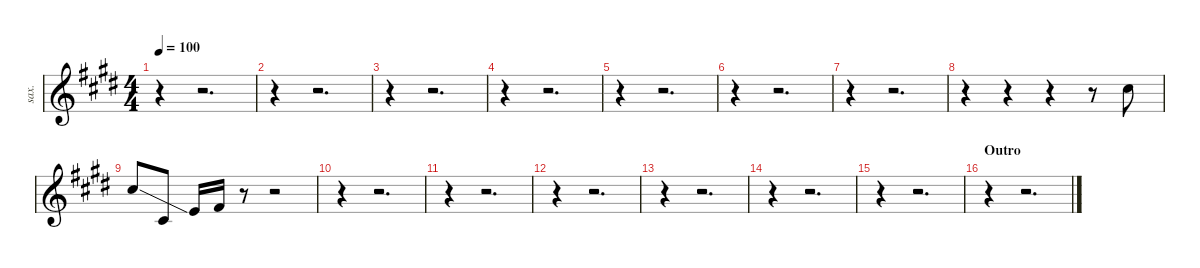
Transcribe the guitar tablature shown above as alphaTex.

\defaultSystemsLayout 4
\hideDynamics
\bracketExtendMode nobrackets
\otherSystemsTrackNameOrientation horizontal
\track ("Background Vocals - high" "sax.") {instrument tenorsax}
\staff {score}
\tuning (E4 B3 G3 D3 A2 E2)
\ts (4 4)
\tempo 100
\clef g2
\ks e
r.4{dy f beam Down} r.2{d beam Down} |
r.4{beam Down} r.2{d beam Down} |
r.4{beam Down} r.2{d beam Down} |
r.4{beam Down} r.2{d beam Down} |
r.4{beam Down} r.2{d beam Down} |
r.4{beam Down} r.2{d beam Down} |
r.4{beam Down} r.2{d beam Down} |
r.4{beam Down} r.4{beam Down} r.4{beam Down} r.8{beam Down} 9.1{acc #}.8{beam Down} |
9.1{ss acc #}.8{dy mp beam Up} 2.2{acc #}.8{dy f beam Up} 0.1{acc forcenatural}.16{beam Up} 2.1{acc #}.16{beam Up} r.8{beam Down} r.2{beam Down} |
r.4{beam Down} r.2{d beam Down} |
r.4{beam Down} r.2{d beam Down} |
r.4{beam Down} r.2{d beam Down} |
r.4{beam Down} r.2{d beam Down} |
r.4{beam Down} r.2{d beam Down} |
r.4{beam Down} r.2{d beam Down} |
\section ("" "Outro")
r.4{beam Down} r.2{d beam Down}
